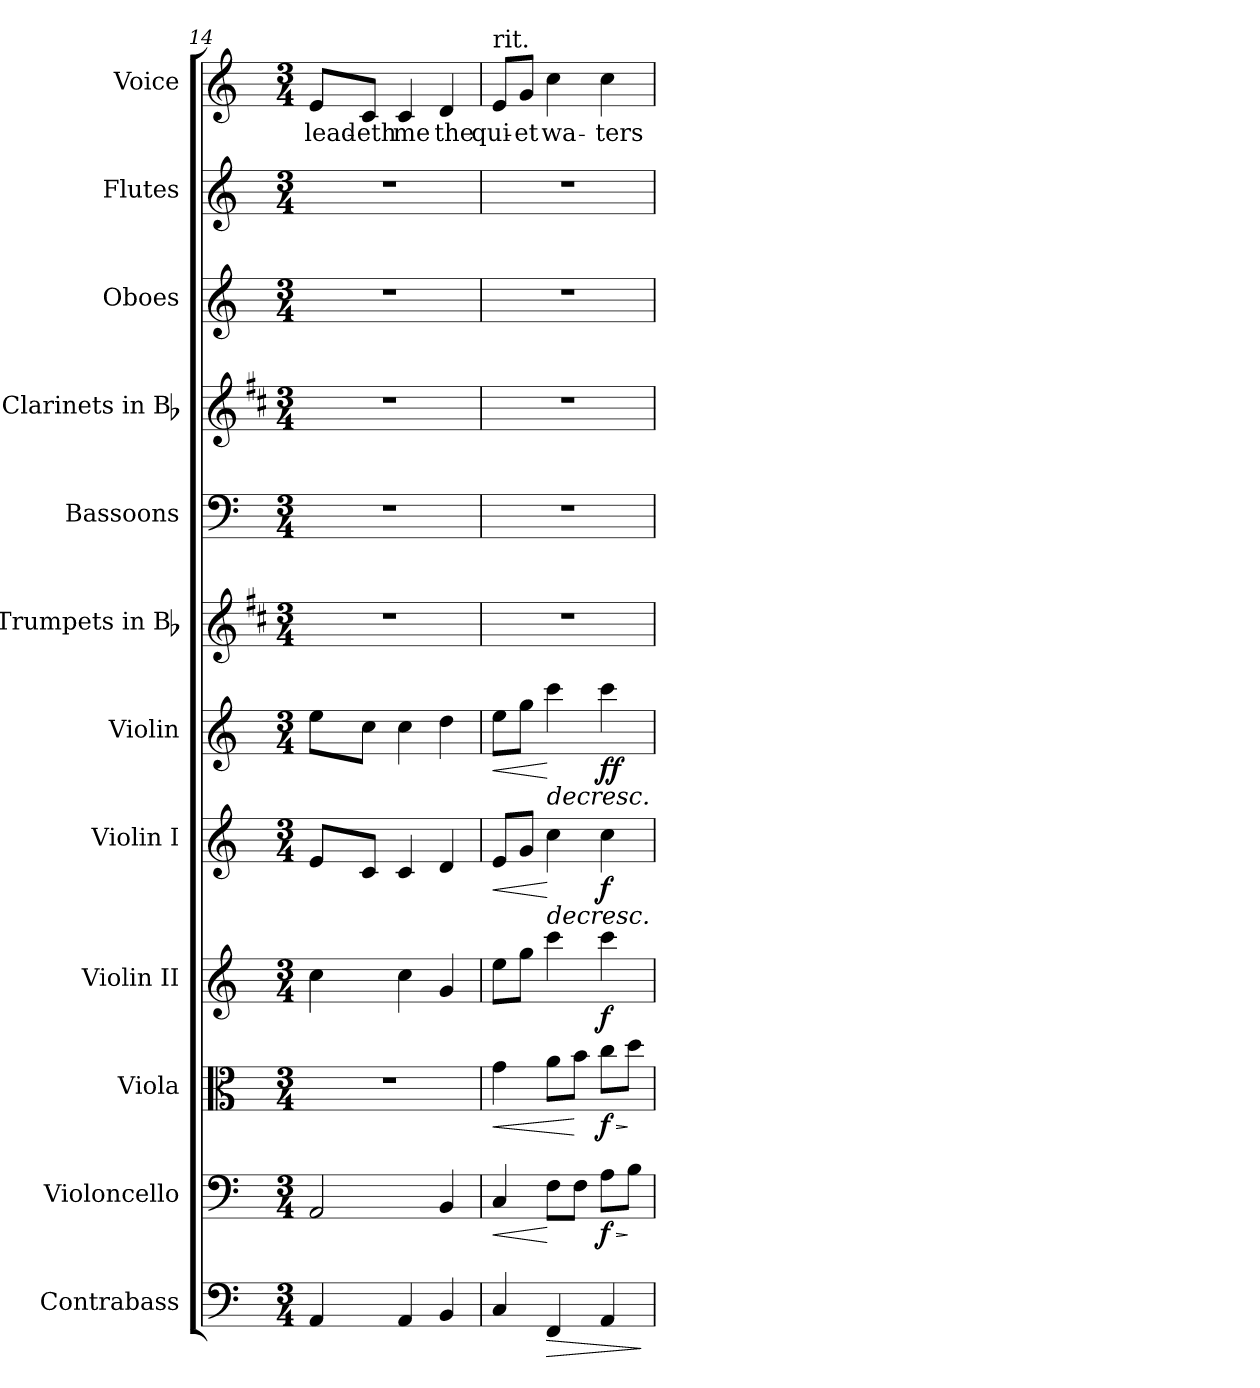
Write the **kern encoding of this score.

**kern	**dynam	**kern	**dynam	**kern	**dynam	**kern	**dynam	**kern	**dynam	**kern	**dynam	**kern	**kern	**kern	**kern	**kern	**kern	**text
*part12	*part12	*part11	*part11	*part10	*part10	*part9	*part9	*part8	*part8	*part7	*part7	*part6	*part5	*part4	*part3	*part2	*part1	*part1
*staff12	*staff12	*staff11	*staff11	*staff10	*staff10	*staff9	*staff9	*staff8	*staff8	*staff7	*staff7	*staff6	*staff5	*staff4	*staff3	*staff2	*staff1	*staff1
*I"Contrabass	*	*I"Violoncello	*	*I"Viola	*	*I"Violin II	*	*I"Violin I	*	*I"Violin	*	*I"Trumpets in Bb	*I"Bassoons	*I"Clarinets in Bb	*I"Oboes	*I"Flutes	*I"Voice	*
*I'Cb.	*	*I'Vc.	*	*I'Vla.	*	*I'Vln. II	*	*I'Vln. I	*	*I'Vln.	*	*I'Tpt.	*I'Bsn.	*I'Cl.	*I'Ob.	*I'Fl.	*I'Voice	*
!!LO:PB:g=z
*clefF4	*	*clefF4	*	*clefC3	*	*clefG2	*	*clefG2	*	*clefG2	*	*clefG2	*clefF4	*clefG2	*clefG2	*clefG2	*clefG2	*
*ITrd7c12	*	*	*	*	*	*	*	*	*	*	*	*ITrd1c2	*	*ITrd1c2	*	*	*	*
*k[]	*	*k[]	*	*k[]	*	*k[]	*	*k[]	*	*k[]	*	*k[]	*k[]	*k[]	*k[]	*k[]	*k[]	*
*C:	*	*C:	*	*C:	*	*C:	*	*C:	*	*C:	*	*C:	*C:	*C:	*C:	*C:	*C:	*
*M3/4	*	*M3/4	*	*M3/4	*	*M3/4	*	*M3/4	*	*M3/4	*	*M3/4	*M3/4	*M3/4	*M3/4	*M3/4	*M3/4	*
=14	=14	=14	=14	=14	=14	=14	=14	=14	=14	=14	=14	=14	=14	=14	=14	=14	=14	=14
!	!	!	!	!LO:N:vis=1	!	!	!	!	!	!	!	!LO:N:vis=1	!LO:N:vis=1	!LO:N:vis=1	!LO:N:vis=1	!LO:N:vis=1	!	!
!	!	!	!	!	!	!	!	!	!	!	!	!	!	!	!	!	!	!LO:LY:b:color=#000000
4AAAi/	.	2AAi/	.	2.r	.	4cci\	.	8ei/L	.	8eei\L	.	2.r	2.r	2.r	2.r	2.r	8ei/L	lead-
!	!	!	!	!	!	!	!	!	!	!	!	!	!	!	!	!	!	!LO:LY:b:color=#000000
.	.	.	.	.	.	.	.	8ci/J	.	8cci\J	.	.	.	.	.	.	8ci/J	-eth
!	!	!	!	!	!	!	!	!	!	!	!	!	!	!	!	!	!	!LO:LY:b:color=#000000
4AAAi/	.	.	.	.	.	4cci\	.	4ci/	.	4cci\	.	.	.	.	.	.	4ci/	me
!	!	!	!	!	!	!	!	!	!	!	!	!	!	!	!	!	!	!LO:LY:b:color=#000000
4BBBi/	.	4BBi/	.	.	.	4gi/	.	4di/	.	4ddi\	.	.	.	.	.	.	4di/	the
=15	=15	=15	=15	=15	=15	=15	=15	=15	=15	=15	=15	=15	=15	=15	=15	=15	=15	=15
!	!	!	!LO:HP:b	!	!LO:HP:b	!	!	!	!LO:HP:b	!	!LO:HP:b	!LO:N:vis=1	!LO:N:vis=1	!LO:N:vis=1	!LO:N:vis=1	!LO:N:vis=1	!	!
!	!	!	!	!	!	!	!	!	!	!	!	!	!	!	!	!	!LO:TX:t=rit.	!
!	!	!	!	!	!	!	!	!	!	!	!	!	!	!	!	!	!	!LO:LY:b:color=#000000
4CCi/	.	4Ci/	<	4gi\	<	8eei\L	.	8ei/L	<	8eei\L	<	2.r	2.r	2.r	2.r	2.r	8ei/L	qui-
!	!	!	!	!	!	!	!	!	!	!	!	!	!	!	!	!	!	!LO:LY:b:color=#000000
.	.	.	.	.	.	8ggi\J	.	8gi/J	.	8ggi\J	.	.	.	.	.	.	8gi/J	-et
!	!LO:HP:b	!	!	!	!	!	!	!	!LO:HP:n=1:b	!	!LO:HP:n=1:b	!	!	!	!	!	!	!
!	!	!	!	!	!	!	!	!	!	!	!	!	!	!	!	!	!	!LO:LY:b:color=#000000
4FFFi/	>	8Fi\L	[	8ai\L	.	4ccci\	.	4cci\	[ >	4ccci\	[ >	.	.	.	.	.	4cci\	wa-
.	.	8Fi\J	.	8bi\J	[	.	.	.	.	.	.	.	.	.	.	.	.	.
!	!	!	!LO:HP:b	!	!LO:HP:b	!	!	!	!	!	!	!	!	!	!	!	!	!
!	!	!	!	!	!	!	!	!	!	!	!	!	!	!	!	!	!	!LO:LY:b:color=#000000
4AAAi/	.	8Ai\L	> f	8cci\L	> f	4ccci\	f	4cci\	f	4ccci\	ff	.	.	.	.	.	4cci\	-ters
.	.	8Bi\J	]	8ddi\J	]	.	.	.	.	.	.	.	.	.	.	.	.	.
.	]	.	.	.	.	.	.	.	]	.	]	.	.	.	.	.	.	.
=	=	=	=	=	=	=	=	=	=	=	=	=	=	=	=	=	=	=
*-	*-	*-	*-	*-	*-	*-	*-	*-	*-	*-	*-	*-	*-	*-	*-	*-	*-	*-
